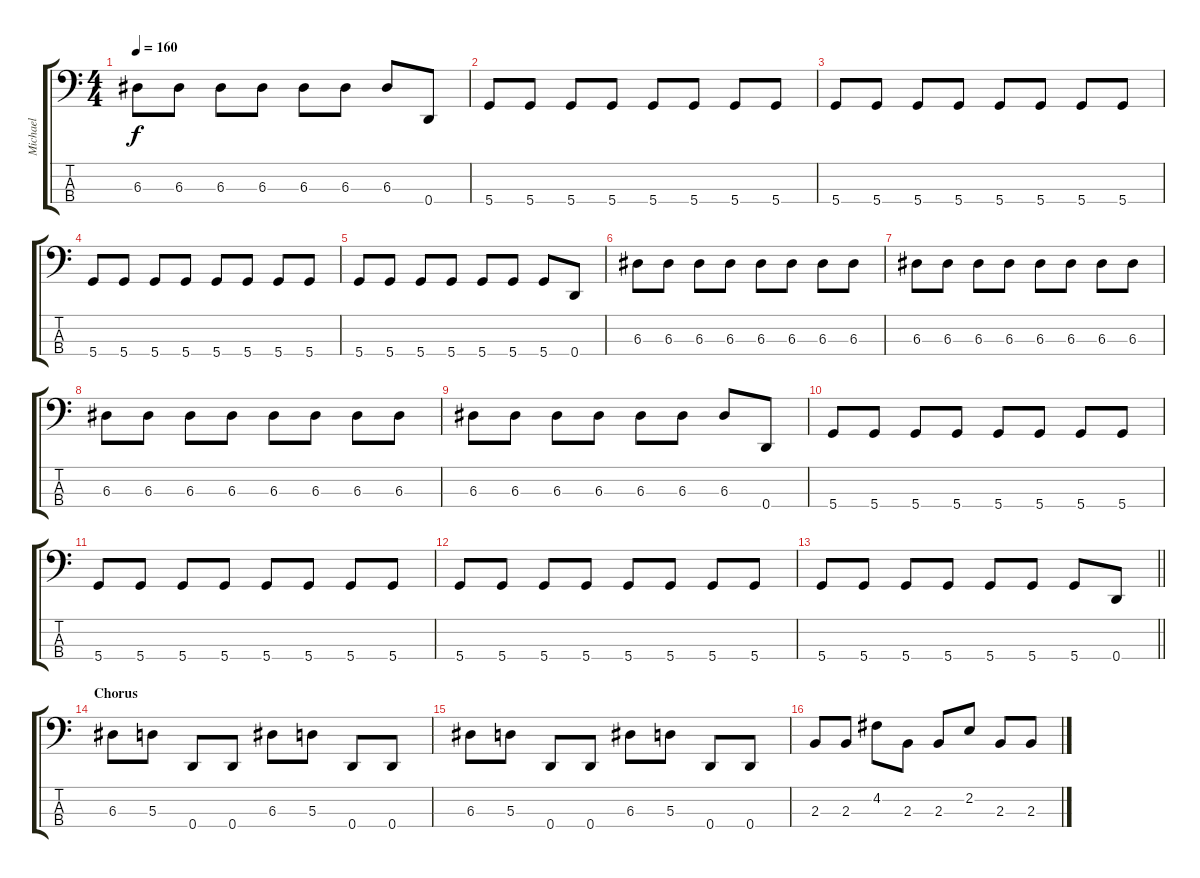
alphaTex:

\track ("Michael" "Michael") {instrument electricbassfinger}
\staff {score tabs}
\tuning (G2 D2 A1 D1) {hide}
\ts (4 4)
\tempo 160
\clef f4
\ks c
6.3.8{dy f} 6.3.8 6.3.8 6.3.8 6.3.8 6.3.8 6.3.8 0.4.8 |
5.4.8 5.4.8 5.4.8 5.4.8 5.4.8 5.4.8 5.4.8 5.4.8 |
5.4.8 5.4.8 5.4.8 5.4.8 5.4.8 5.4.8 5.4.8 5.4.8 |
5.4.8 5.4.8 5.4.8 5.4.8 5.4.8 5.4.8 5.4.8 5.4.8 |
5.4.8 5.4.8 5.4.8 5.4.8 5.4.8 5.4.8 5.4.8 0.4.8 |
6.3.8 6.3.8 6.3.8 6.3.8 6.3.8 6.3.8 6.3.8 6.3.8 |
6.3.8 6.3.8 6.3.8 6.3.8 6.3.8 6.3.8 6.3.8 6.3.8 |
6.3.8 6.3.8 6.3.8 6.3.8 6.3.8 6.3.8 6.3.8 6.3.8 |
6.3.8 6.3.8 6.3.8 6.3.8 6.3.8 6.3.8 6.3.8 0.4.8 |
5.4.8 5.4.8 5.4.8 5.4.8 5.4.8 5.4.8 5.4.8 5.4.8 |
5.4.8 5.4.8 5.4.8 5.4.8 5.4.8 5.4.8 5.4.8 5.4.8 |
5.4.8 5.4.8 5.4.8 5.4.8 5.4.8 5.4.8 5.4.8 5.4.8 |
\barLineRight lightlight
5.4.8 5.4.8 5.4.8 5.4.8 5.4.8 5.4.8 5.4.8 0.4.8 |
\section ("" "Chorus")
6.3.8 5.3.8 0.4.8 0.4.8 6.3.8 5.3.8 0.4.8 0.4.8 |
6.3.8 5.3.8 0.4.8 0.4.8 6.3.8 5.3.8 0.4.8 0.4.8 |
2.3.8 2.3.8 4.2.8 2.3.8 2.3.8 2.2.8 2.3.8 2.3.8
